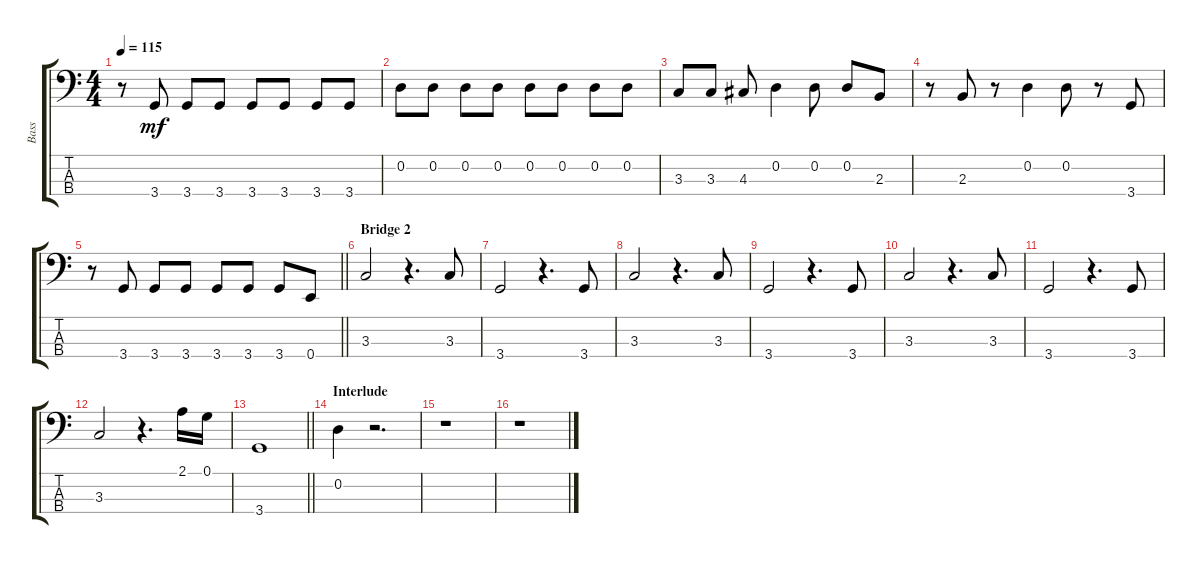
\track ("Bass" "Bass") {instrument electricbassfinger}
\staff {score tabs}
\tuning (G2 D2 A1 E1) {hide}
\ts (4 4)
\tempo 115
\clef f4
\ks c
r.8{dy mf} 3.4.8 3.4.8 3.4.8 3.4.8 3.4.8 3.4.8 3.4.8 |
0.2.8 0.2.8 0.2.8 0.2.8 0.2.8 0.2.8 0.2.8 0.2.8 |
3.3.8 3.3.8 4.3.8 0.2.4 0.2.8 0.2.8 2.3.8 |
r.8 2.3.8 r.8 0.2.4 0.2.8 r.8 3.4.8 |
\barLineRight lightlight
r.8 3.4.8 3.4.8 3.4.8 3.4.8 3.4.8 3.4.8 0.4.8 |
\section ("" "Bridge 2")
3.3.2 r.4{d} 3.3.8 |
3.4.2 r.4{d} 3.4.8 |
3.3.2 r.4{d} 3.3.8 |
3.4.2 r.4{d} 3.4.8 |
3.3.2 r.4{d} 3.3.8 |
3.4.2 r.4{d} 3.4.8 |
3.3.2 r.4{d} 2.1.16 0.1.16 |
\barLineRight lightlight
3.4.1 |
\section ("" "Interlude")
0.2.4 r.2{d} |
r.1 |
r.1
